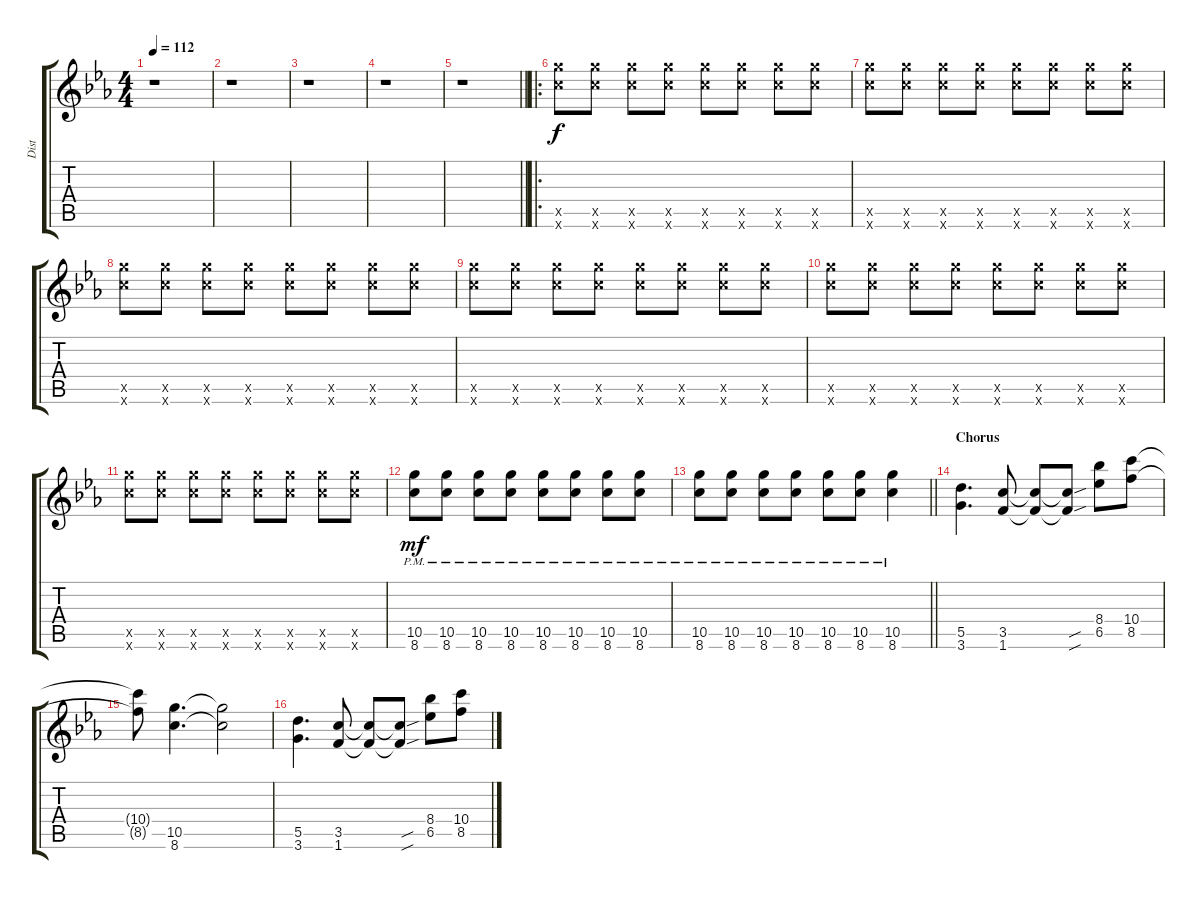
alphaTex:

\track ("Dist" "Dist") {instrument distortionguitar}
\staff {score tabs}
\tuning (E4 B3 G4 D4 A3 E3) {hide}
\ts (4 4)
\tempo 112
\clef g2
\ks eb
r.1{dy f instrument distortionguitar} |
r.1 |
r.1 |
r.1 |
\barLineRight lightlight
r.1 |
\ro
(10.5{x} 8.6{x}).8 (10.5{x} 8.6{x}).8 (10.5{x} 8.6{x}).8 (10.5{x} 8.6{x}).8 (10.5{x} 8.6{x}).8 (10.5{x} 8.6{x}).8 (10.5{x} 8.6{x}).8 (10.5{x} 8.6{x}).8 |
(10.5{x} 8.6{x}).8 (10.5{x} 8.6{x}).8 (10.5{x} 8.6{x}).8 (10.5{x} 8.6{x}).8 (10.5{x} 8.6{x}).8 (10.5{x} 8.6{x}).8 (10.5{x} 8.6{x}).8 (10.5{x} 8.6{x}).8 |
(10.5{x} 8.6{x}).8 (10.5{x} 8.6{x}).8 (10.5{x} 8.6{x}).8 (10.5{x} 8.6{x}).8 (10.5{x} 8.6{x}).8 (10.5{x} 8.6{x}).8 (10.5{x} 8.6{x}).8 (10.5{x} 8.6{x}).8 |
(10.5{x} 8.6{x}).8 (10.5{x} 8.6{x}).8 (10.5{x} 8.6{x}).8 (10.5{x} 8.6{x}).8 (10.5{x} 8.6{x}).8 (10.5{x} 8.6{x}).8 (10.5{x} 8.6{x}).8 (10.5{x} 8.6{x}).8 |
(10.5{x} 8.6{x}).8 (10.5{x} 8.6{x}).8 (10.5{x} 8.6{x}).8 (10.5{x} 8.6{x}).8 (10.5{x} 8.6{x}).8 (10.5{x} 8.6{x}).8 (10.5{x} 8.6{x}).8 (10.5{x} 8.6{x}).8 |
(10.5{x} 8.6{x}).8 (10.5{x} 8.6{x}).8 (10.5{x} 8.6{x}).8 (10.5{x} 8.6{x}).8 (10.5{x} 8.6{x}).8 (10.5{x} 8.6{x}).8 (10.5{x} 8.6{x}).8 (10.5{x} 8.6{x}).8 |
(10.5{pm} 8.6{pm}).8{dy mf} (10.5{pm} 8.6{pm}).8 (10.5{pm} 8.6{pm}).8 (10.5{pm} 8.6{pm}).8 (10.5{pm} 8.6{pm}).8 (10.5{pm} 8.6{pm}).8 (10.5{pm} 8.6{pm}).8 (10.5{pm} 8.6{pm}).8 |
\barLineRight lightlight
(10.5{pm} 8.6{pm}).8 (10.5{pm} 8.6{pm}).8 (10.5{pm} 8.6{pm}).8 (10.5{pm} 8.6{pm}).8 (10.5{pm} 8.6{pm}).8 (10.5{pm} 8.6{pm}).8 (10.5{pm} 8.6{pm}).4 |
\section ("" "Chorus")
(5.5 3.6).4{d} (3.5 1.6).8 (3.5{t} 1.6{t}).8 (3.5{sou t} 1.6{sou t}).8 (8.4 6.5).8 (10.4 8.5).8 |
(10.4{t} 8.5{t}).8 (10.5 8.6).4{d} (10.5{t} 8.6{t}).2 |
(5.5 3.6).4{d} (3.5 1.6).8 (3.5{t} 1.6{t}).8 (3.5{sou t} 1.6{sou t}).8 (8.4 6.5).8 (10.4 8.5).8
